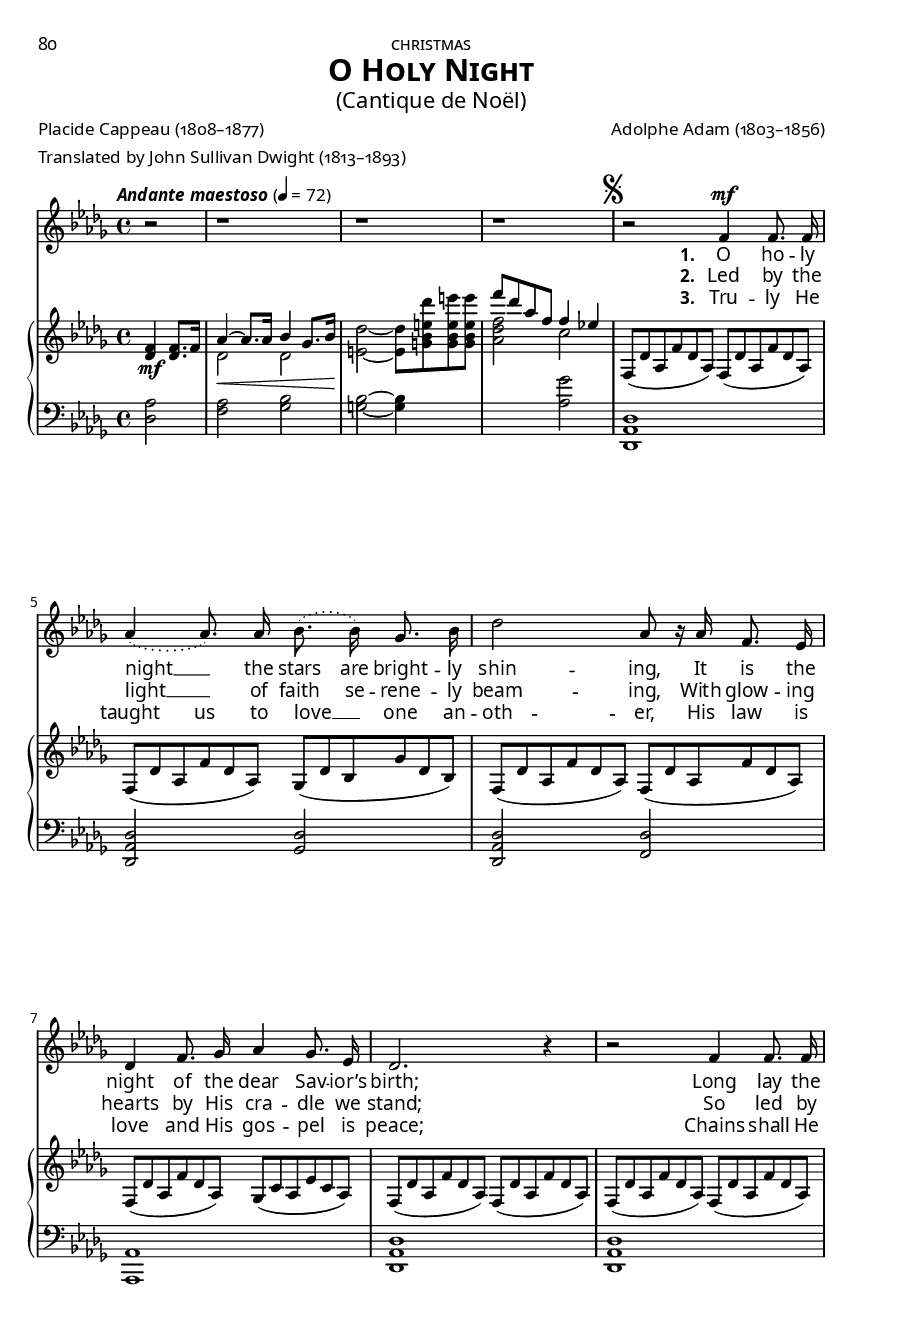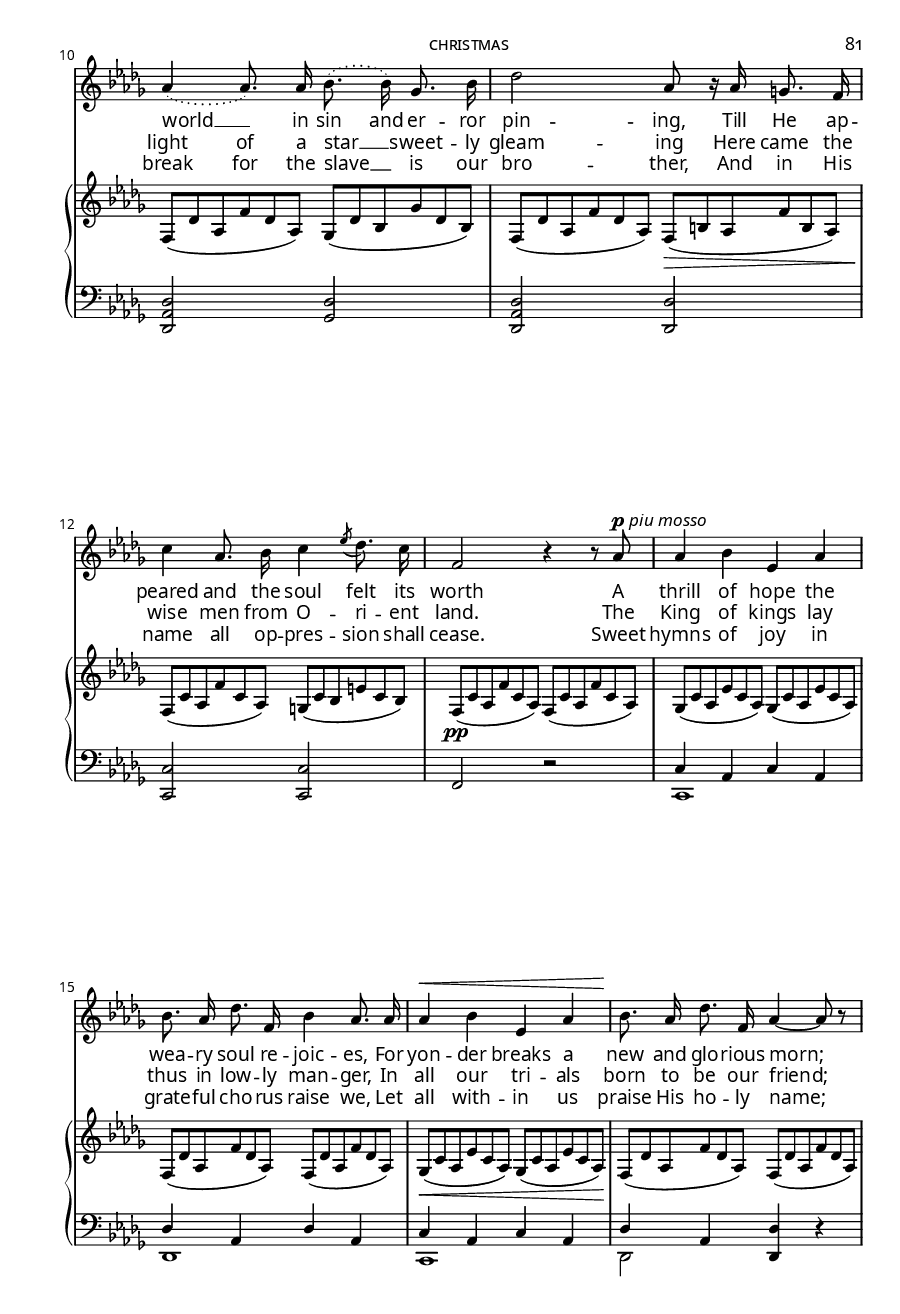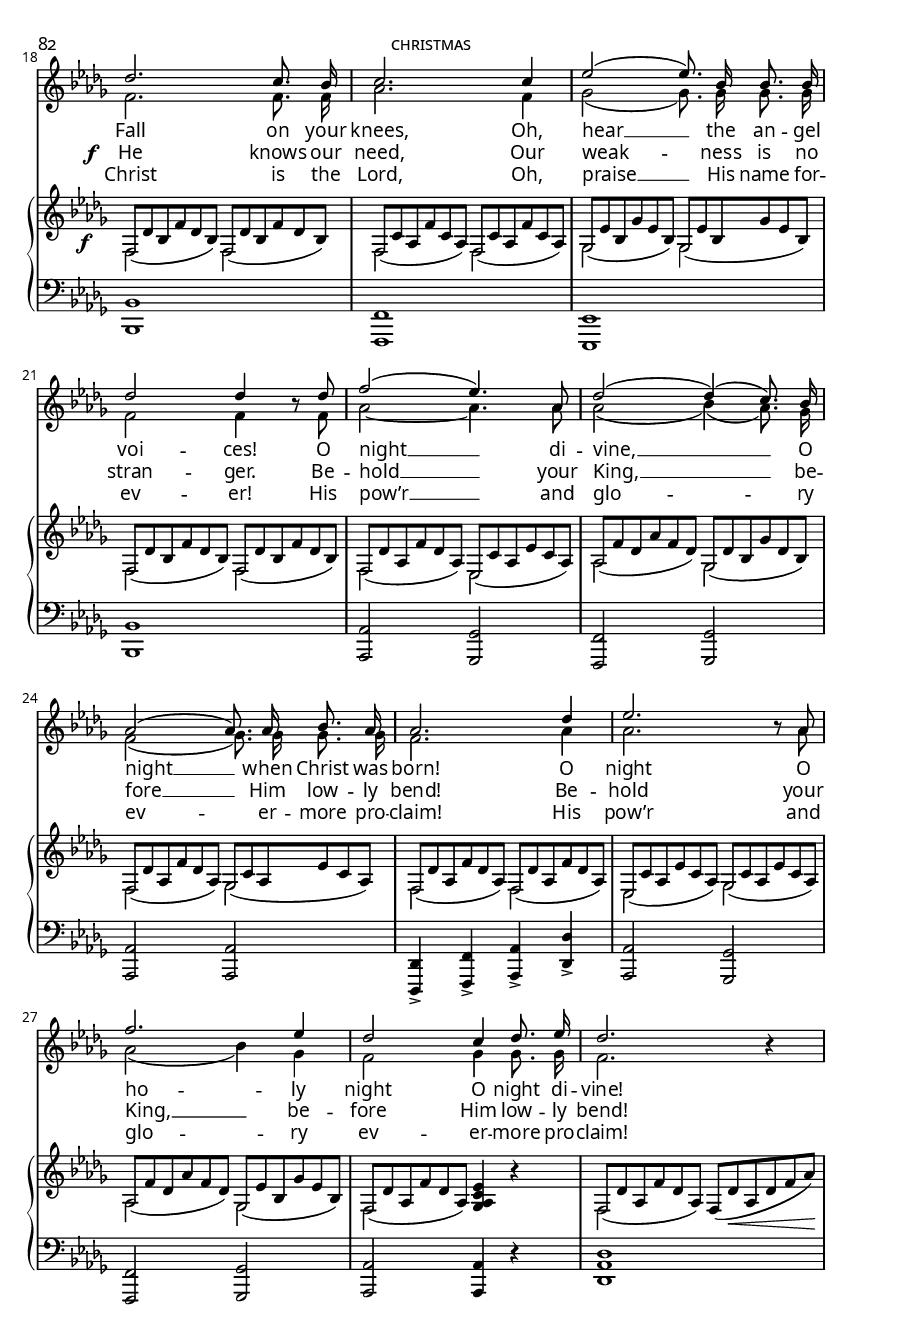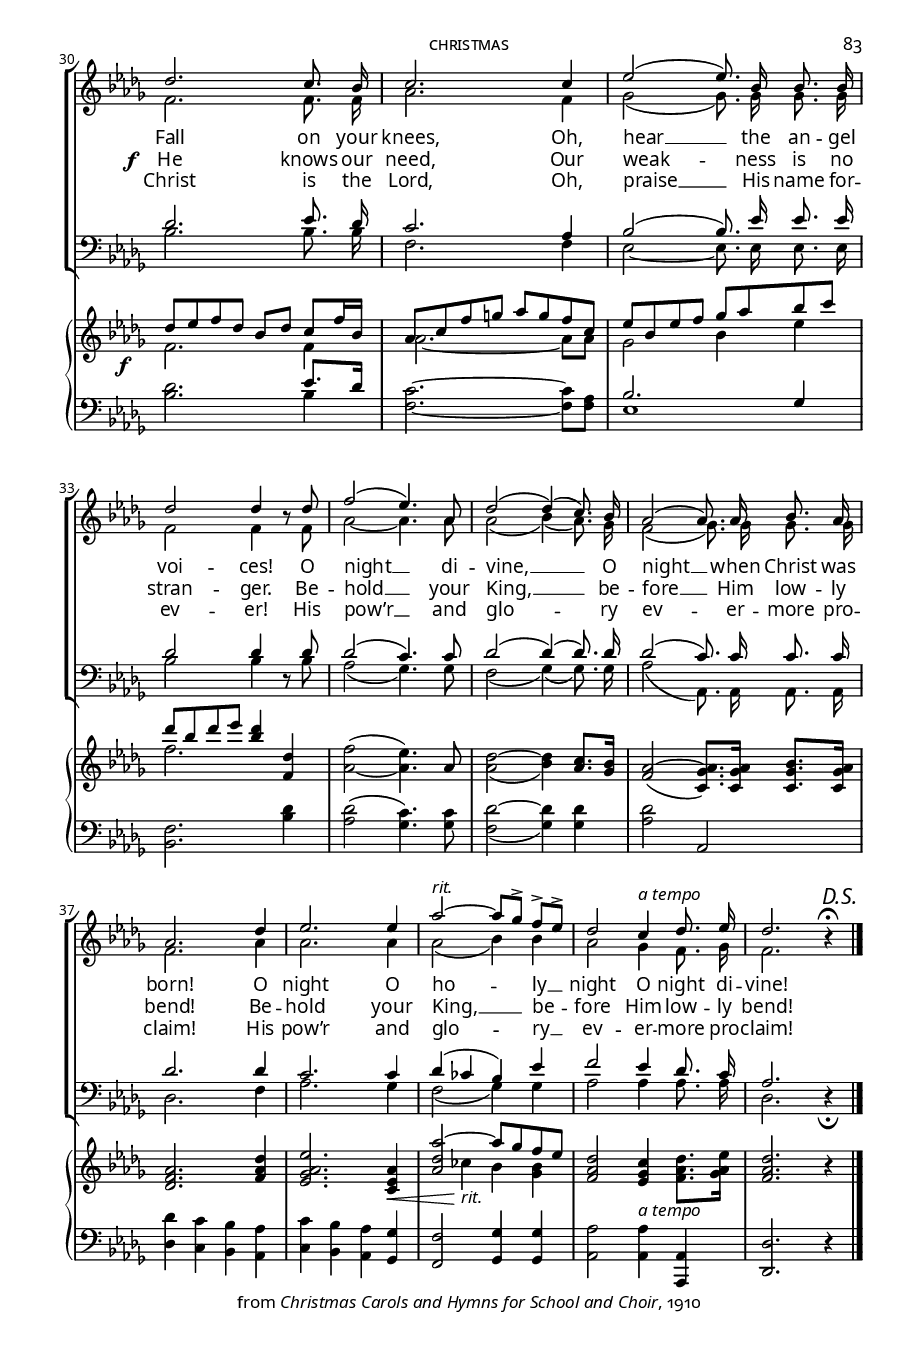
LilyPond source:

\version "2.14.2"
\include "util.ly"
\header {
  title = \markup{\override #'(font-name . "Garamond Premier Pro Semibold"){ \abs-fontsize #15 \smallCapsOldStyle"O Holy Night"}}
  subtitle = \markup{\override #'(font-name . "Garamond Premier Pro"){ \abs-fontsize #10.5 "(Cantique de Noël)"}}
  composer = \markup\oldStyleNum"Adolphe Adam (1803–1856)"
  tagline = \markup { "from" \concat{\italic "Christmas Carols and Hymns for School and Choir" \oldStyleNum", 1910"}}
  poet = \markup\oldStyleNum"Placide Cappeau (1808–1877)"
  meter = \markup\oldStyleNum"Translated by John Sullivan Dwight (1813–1893)"
}
\paper {
  paper-height = 9\in
  paper-width = 6\in
  indent = 0\in
  %system-system-spacing = #'((basic-distance . 10) (padding . 0))
  system-system-spacing =
    #'((basic-distance . 0)
       (minimum-distance . 0)
       (padding . -15)
       (stretchability . 100))
  markup-system-spacing =
    #'((basic-distance . 0)
       (minimum-distance . 0)
       (padding . 1)
       (stretchability . 0))
  top-system-spacing =
    #'((basic-distance . 0)
       (minimum-distance . 0)
       (padding . 0)
       (stretchability . 0))
%8.5x11  system-system-spacing #'stretchability = 100
%8.5x11  markup-system-spacing #'stretchability = 100
%8.5x11  top-system-spacing #'stretchability = 80
%8.5x11  last-bottom-spacing #'stretchability = 80
  ragged-last-bottom = ##f
  ragged-bottom = ##f
  two-sided = ##t
  inner-margin = 0.5\in
  outer-margin = 0.25\in
  top-margin = 0.25\in
  bottom-margin = 0.25\in
  first-page-number = #080
  print-first-page-number = ##t
  headerLine = \markup{\override #'(font-name . "Garamond Premier Pro") \smallCapsOldStyle"christmas"}
  oddHeaderMarkup = \markup\fill-line{
     \override #'(font-name . "Garamond Premier Pro")\abs-fontsize #8.5
     \combine 
        \fill-line{"" \on-the-fly #print-page-number-check-first
        \oldStylePageNum""
        }
        \fill-line{\headerLine}
  }
  evenHeaderMarkup = \markup {
     \override #'(font-name . "Garamond Premier Pro")\abs-fontsize #8.5
     \combine
        \on-the-fly #print-page-number-check-first
        \oldStylePageNum""
        \fill-line{\headerLine}
  }
}
#(set-global-staff-size 15) \paper{ #(define fonts (make-pango-font-tree "GoudyOlSt BT" "Garamond Premier Pro" "Garamond Premier Pro" (/ 15 20))) }
global = {
  \key des \major
  \time 4/4
  \autoBeamOff
  #'line-break-system-details #'((alignment-distances . (-100)))
  \override DynamicLineSpanner #'staff-padding = #0.0
  \override DynamicLineSpanner #'Y-extent = #'(-1 . 1)
}
globalNoTime = {
  \key des \major
  \autoBeamOff
  #'line-break-system-details #'((alignment-distances . (-100)))
  \override DynamicLineSpanner #'staff-padding = #0.0
  \override DynamicLineSpanner #'Y-extent = #'(-1 . 1)
}

sopMusicPre = \relative c' {
  \tempo \markup\italic"Andante maestoso" 4 = 72
  r2 | r1 | r1 | r1 | \mark \markup { \musicglyph #"scripts.segno" }
  r2 f4^\mf f8.\noBeam f16 | \break
  
  \slurDotted aes4( aes8.\noBeam) aes16\noBeam bes8.\noBeam( bes16\noBeam) ges8.\noBeam bes16 |
  des2 aes8\noBeam r16 aes16 f8.\noBeam ees16 | \break
  
  des4 f8. ges16\noBeam aes4 ges8.\noBeam ees16 |
  des2. r4 |
  r2 f4 f8.\noBeam f16 | \pageBreak
  
  %page 2
  aes4( aes8.) aes16\noBeam bes8.\noBeam( bes16) ges8.\noBeam bes16 |
  des2 aes8\noBeam r16 aes16 g8.\noBeam f16\noBeam | \break
  
  c'4 aes8.\noBeam bes16 c4 \slurSolid \acciaccatura ees8 des8.\noBeam c16 |
  f,2 r4 r8 aes8\noBeam^\markup{\dynamic"p" \italic"piu mosso"} |
  aes4 bes ees, aes | \break
  
  bes8.\noBeam aes16 des8.\noBeam f,16 bes4 aes8.\noBeam aes16 |
  aes4^\< bes ees, aes |
  bes8.\noBeam\! aes16 des8. f,16 aes4~ aes8 r8 \pageBreak
}
sopMusic = \relative c'' {
  \repeat unfold 2 {
    des2. c8.\noBeam bes16 |
    c2. c4 |
    ees2( ees8.\noBeam) bes16\noBeam bes8.\noBeam bes16 |
    
    des2 des4 bes8\rest des8 |
    f2( ees4.) aes,8 |
    
    des2( des4)( c8.\noBeam) bes16 |
    aes2( aes8.\noBeam) aes16 bes8.\noBeam aes16 |
    aes2. des4 |
  }
  \alternative {
    %page 4
    %first ending
    {
      ees2. bes8\rest aes8 |
      f'2. ees4 |
      des2 c4 des8.\noBeam ees16 |
      
      des2. bes4\rest | \pageBreak
    }
    %second ending
    {
      ees2. ees4 |
    }
  }
  aes2~^\markup\italic"rit." aes8[ ges]^> f[^> ees]^> |
  des2 c4^\markup\italic"a tempo" des8.\noBeam ees16 |
  des2. bes4\rest\fermata \bar "|."
  \once \override Score.RehearsalMark #'break-visibility = #end-of-line-visible
  \once \override Score.RehearsalMark #'self-alignment-X = #RIGHT
  \mark\markup\italic"D.S."
}
sopWords = \lyricmode {
  
}

altoMusic = \relative c' {
  \repeat unfold 2 {
    f2. f8.\noBeam f16 |
    aes2. f4 |
    ges2( ges8.\noBeam) ges16 ges8.\noBeam ges16 |
    
    f2 f4 s8 f |
    aes2~ aes4. aes8 |
    
    aes2( bes4)( aes8.\noBeam) ges16 |
    f2( ges8.\noBeam) ges16 ges8.\noBeam ges16 |
    f2. aes4 |
  }
  
  %page 3
  \alternative {
    %first ending
    {
      aes2. s8 aes8 |
      aes2( bes4) ges4 |
      f2 ges4 ges8.\noBeam ges16 |
      
      f2. s4 |
    }
    %second ending
    {
      aes2. aes4 |
    }
  }
  aes2( bes4) bes |
  aes2 ges4 f8.\noBeam ges16 |
  f2. s4 \bar "|."
}
chorusWords = \lyricmode {
  \unset ignoreMelismata
  Fall on your knees, Oh, hear __ the an -- gel voi -- ces!
  O night __ di -- vine, __
  O night __ when Christ was born!
  \set associatedVoice = "altos"
  O night O ho -- ly night
  O night di -- vine!
  \unset associatedVoice
  
  \dropLyricsV
  Fall on your knees, Oh, hear __ the an -- gel \break voi -- ces!
  O night __ di -- vine, __
  O night __ when Christ was \break born!
  O night O ho -- ly __ night
  O night di -- vine!
}
chorusWordsII = {
  \set stanza = \markup\dynamic"f"
  \lyricmode {
    \unset ignoreMelismata
    He knows our need, Our weak -- ness is no stran -- ger.
    Be -- hold __ your King, __ be -- fore __ Him low -- ly bend!
    \set associatedVoice = "altos"
    Be -- hold your King, __ be -- fore Him low -- ly bend!
    \unset associatedVoice
  }
  \set stanza = \markup\dynamic"f"
  \lyricmode {
    \dropLyricsV
    He knows our need, Our weak -- ness is no stran -- ger.
    Be -- hold __ your King, __ be -- fore __ Him low -- ly bend!
    Be -- hold your King, __ be -- fore Him low -- ly bend!
  }
}
chorusWordsIII = \lyricmode {
  \unset ignoreMelismata
  Christ is the Lord, Oh, praise __ His name for -- ev -- er!
  His pow’r __ and glo -- ry ev -- er -- more pro -- claim!
  \set associatedVoice = "altos"
  His pow’r and glo -- ry ev -- er -- more pro -- claim!
  \unset associatedVoice
  
  \dropLyricsV
  Christ is the Lord, Oh, praise __ His name for -- ev -- er!
  His pow’r __ and glo -- ry ev -- er -- more pro -- claim!
  His pow’r and glo -- ry __ ev -- er -- more pro -- claim!
}

altoWords = \lyricmode {
  \set stanza = #"1. "
  \set ignoreMelismata = ##t
  O ho -- ly night __ _ the stars are bright -- ly shin -- ing,
  It is the night of the dear Sav -- ior’s birth;
  
  Long lay the world __ _ in sin and er -- ror pin -- ing,
  Till He ap -- peared and the soul felt its worth
  A thrill of hope the wea -- ry soul re -- joic -- es,
  For yon -- der breaks a new and glo -- rious morn; _
}
altoWordsII = \lyricmode {
  \set stanza = #"2. "
  \set ignoreMelismata = ##t
  Led by the light __ _ of faith se -- rene -- ly beam -- ing,
  With glow -- ing hearts by His cra -- dle we stand;
  
  So led by light of a star __ _ sweet -- ly gleam -- ing
  Here came the wise men from O -- ri -- ent land.
  The King of kings lay thus in low -- ly man -- ger,
  In all our tri -- als born to be our friend; _
}
altoWordsIII = \lyricmode {
  \set stanza = #"3. "
  \set ignoreMelismata = ##t
  Tru -- ly He taught us to love __ _ one an -- oth -- er,
  His law is love and His gos -- pel is peace;
  
  Chains shall He break for the slave __ _ is our bro -- ther,
  And in His name all op -- pres -- sion shall cease.
  Sweet hymns of joy in grate -- ful cho -- rus raise we,
  Let all with -- in us praise His ho -- ly name; _
}
altoWordsIV = \lyricmode {
}
altoWordsV = \lyricmode {
}
altoWordsVI = \lyricmode {
}
tenorMusic = \relative c' {
  des2. ees8.\noBeam des16 |
  c2. aes4 |
  bes2( bes8.\noBeam) ees16 ees8.\noBeam ees16 |
  
  des2 des4 s8 des8 |
  des2( c4.) c8 |
  
  des2( des4)( des8.\noBeam) des16 |
  des2( c8.\noBeam) c16 c8.\noBeam c16 |
  des2. des4 |
  
  %page 3
  %first ending
%  c2. s8 c8 |
%  des2~ des4 bes |
%  aes2 ees'4 des8.\noBeam c16 |
  
%  des2. s4 |
  %second ending
  c2. c4 |
  
  des4( ces bes) ees |
  f2 ees4 des8.\noBeam c16 |
  aes2. s4 \bar "|."
}
tenorWords = \lyricmode {

}

bassMusic = \relative c' {
  bes2. bes8.\noBeam bes16 |
  f2. f4 |
  ees2~ ees8.\noBeam ees16 ees8.\noBeam ees16 |
  
  bes'2 bes4 d,8\rest bes'8 |
  aes2( ges4.) ges8 |
  
  f2( ges4)( ges8.\noBeam) ges16 |
  aes2( aes,8.) aes16\noBeam aes8. aes16\noBeam |
  des2. f4 |
  
  %page 4
  %first ending
%  aes2. des,8\rest ges8 |
%  f2( ges4) ges |
%  aes2 aes4 aes8.\noBeam aes,16 |
  
%  des2. des4\rest |
  %second ending
  aes2. ges4 |
  
  f2( ges4) ges |
  aes2 aes4 aes8.\noBeam aes16 |
  des,2. des4\rest\fermata \bar "|."
}
bassWords = \lyricmode {

}

pianoRH = \relative c {
  \override TupletBracket #'bracket-visibility = ##f 
  \mergeDifferentlyHeadedOn
%  \times 2/3 { f8[(_\mf des' aes} \times 2/3 { f' des aes])} \times 2/3 { f8[( des' aes } \times 2/3 { f' des aes]) } |
  
  \partial 2 <f' des>4_\mf q8.[ f16] |
  << {aes4~ aes8.[ aes16] bes4 ges8.[ bes16] |
      s1 |
      f''8[ des aes f] f4 ees!} \\
     {des,2_\< des |
      <e des'>2~\! q8[ <g bes e des'> <g bes e e'> q] |
      <aes des f>2 c |
     } >>
  
  \override TupletNumber #'text = #""
  \times 2/3 {
    f,,8[( des' aes f' des aes]) f8[( des' aes f' des aes]) |
    
    f8[( des' aes f' des aes]) ges[( des' bes ges' des bes]) |
    f8[( des' aes f' des aes]) f8[( des' aes f' des aes]) |
    
    f8[( des' aes f' des aes]) ges[( c aes ees' c aes]) |
    f8[( des' aes f' des aes]) f8[( des' aes f' des aes]) |
    f8[( des' aes f' des aes]) f8[( des' aes f' des aes]) |
    
    %page 2
    f8[( des' aes f' des aes]) ges[( des' bes ges' des bes]) |
    f8[( des' aes f' des aes]) f8[(_\> b aes f' b, aes]) |
    
    f8[(\! c' aes f' c aes]) g[( c bes e c bes]) |
    f8[(_\pp c' aes f' c aes]) f8[( c' aes f' c aes]) |
    ges8[( c aes ees' c aes]) ges8[( c aes ees' c aes]) |
    
    f8[( des' aes f' des aes]) f8[( des' aes f' des aes]) |
    ges8[(_\< c aes ees' c aes]) ges8[( c aes ees' c aes]) |
    f8[(\! des' aes f' des aes]) f8[( des' aes f' des aes]) |
  }
    %page 3 (Chorus)
    << \override TupletBracket #'bracket-visibility = ##f
       \override TupletNumber #'text = #"" \times 2/3 {
       \once\override DynamicText #'X-offset = #-6
      f8[_(_\f des' bes f' des bes]) f8[_( des' bes f' des bes]) |
      f8[_( c' aes f' c aes]) f8[_( c' aes f' c aes]) |
      ges[_( ees' bes ges' ees bes]) ges[_( ees' bes ges' ees bes]) |
      
      f8[_( des' bes f' des bes]) f8[_( des' bes f' des bes]) |
      f8[_( des' aes f' des aes]) ees8[_( c' aes ees' c aes]) |
      
      aes8[_( f' des aes' f des]) ges,8[_( des' bes ges' des bes]) |
      f8[_( des' aes f' des aes]) ges[_( c aes ees' c aes]) |
      f8[_( des' aes f' des aes]) f8[_( des' aes f' des aes]) |
    } \\ {
      f2 f | f f | ges ges |
      
      f f | f ees |
      
      aes ges | f ges | f f |      
    } >>
      
    %page 4
    %first ending
    << \override TupletBracket #'bracket-visibility = ##f
       \override TupletNumber #'text = #"" \times 2/3 {
      ees8[_( c' aes ees' c aes]) ges[_( c aes ees' c aes]) |
      aes8[_( f' des aes' f des]) ges,[_( ees' bes ges' ees bes]) |
      f8[_( des' aes f' des aes])
      } \\ {
      ees2 ges | aes ges | f
    } >>
    <ges aes c ees>4  r4 |
    << { \override TupletBracket #'bracket-visibility = ##f
       \override TupletNumber #'text = #"" \times 2/3 {
        f8[_( des' aes f' des aes]) f8[_( des'_\< aes des f aes]\!) |
      }} \\ { f,2 s} 
      >>
    
    << {       \once\override DynamicText #'X-offset = #-6
        des''8[_\f ees f des] bes[ des] c[ f16 bes,] |
        aes8[ c f g] aes[ g f c] |
        ees[ bes ees f] ges[ aes bes c] |
        des[ bes des ees] <des bes>4 <des, f,> | } \\
       {f,2. f4 |
        aes2.~ aes8[ aes] |
        ges2 bes4 ees |
        f2. s4 } >>
    
    \override TieColumn #'tie-configuration = #'((-2.0 . -1))
    <f aes,>2~^( <ees aes,>4.) aes,8 |
    \override TieColumn #'tie-configuration = #'()
    <aes des>2~_( <des bes>4) <c aes>8.[ <bes ges>16] |
    \override TieColumn #'tie-configuration = #'((0.0 . 1))
    <aes f>2~_( <aes ges c,>8.)[ q16] <bes ges c,>8.[ <aes ges c,>16] |
    <aes f des>2. <des aes f>4 |
    
    <ees aes, ges ees>2. 
    << { <aes, ees c>4 | <aes des aes'>2~ aes'8[ ges f ees] } \\
       { s4_\< | s8. s16\! ces4_\markup\italic"rit." bes4 <bes ges> } >>
    <des aes f>2 <c ges ees>4_\markup\italic"a tempo" <des aes f>8.[ <ees aes, ges>16] |
    <des aes f>2. r4 \bar "|."
}
pianoLH = \relative c {
  \partial 2 <des aes'>2 |
  <f aes>2 <ges bes> |
  <g bes>2~ q4 s |
  s2 <aes ges'>2 |

  <des, aes des,>1 |
%  q |
  
  q2 <des ges,> |
  <des aes des,> <des f,> |
  
  <aes aes,>1 |
  <des aes des,> |
  q |
  
  %page 2
  q2 <des ges,> |
  <des aes des,> <des des,> |
  <c c,> <c c,> |
  f, r |
  << \new Voice { \voiceOne  c'4 aes c aes | des aes des aes | c aes c aes | des aes }
     \new Voice { \voiceTwo c,1 | des | c | des2 }
  >>
  <des des'>4 r |
  
  %page 3 (Chorus)
  <bes' bes,>1 |
  <f f,>1 |
  <ees ees,>1 |
  
  <bes' bes,> |
  <aes aes,>2 <ges ges,> |
  
  <f f,> <ges ges,> |
  <aes aes,> q |
  <des, des,>4-> <f f,>-> <aes aes,>-> <des des,>-> |
  
  %page 4
  % first ending
  <aes aes,>2 <ges ges,> |
  <f f,> <ges ges,> |
  <aes aes,> q4 r4 |
  
  <des aes des,>1 |
  
  <bes' des>2. << {ees8.[ des16]} \\ bes4 >> |
  <c f,>2.~ q8[ <aes f>] |
  << {bes2. ges4} \\ ees1 >> |
  <f bes,>2. <bes des>4 |
  
  <des aes>2^( <c ges>4.) q8 |
  <des f,>2~_( <des ges,>4) q |
  <des aes>2 aes, |
  <des des'>4 <c c'> <bes bes'> <aes aes'> |
  
  <c c'> <bes bes'> <aes aes'> <ges ges'> |
  <f f'>2 <ges ges'>4 q |
  <aes aes'>2 q4 <aes aes,>4 |
  <des des,>2. r4 \bar "|."
}

\score {
   <<
   \new ChoirStaff <<
%    \new Lyrics = sopranos { s1 }
    \new Staff = women {
      \set Staff.explicitKeySignatureVisibility = #end-of-line-invisible
      \new Voice = "sopranos" {
        \global \sopMusicPre 
      }
      << \new Voice = "chorus" {
        \voiceOne \globalNoTime \sopMusic
      }
      \new Voice = "altos" {
        \voiceTwo \globalNoTime \altoMusic
      }
      >>
    }
    \new Lyrics = "altos" { s1 }
    \new Lyrics = "altosII" { s1 }
    \new Lyrics = "altosIII" { s1 }
    \new Lyrics = "altosIV" { s1 }
    \new Lyrics = "altosV" { s1 }
    \new Lyrics = "altosVI" { s1 }
 %   \new Lyrics = "tenors" { s1 }
    \new Staff = men <<
       \set Staff.explicitKeySignatureVisibility = #end-of-line-invisible
         \override Staff.TimeSignature #'stencil = ##f

      \set Staff.clefGlyph = #""
      \clef bass
      \new Voice = "tenors" {
        \voiceOne
        { s1*29 s2 \globalNoTime \tenorMusic }
      }
      \new Voice = "basses" {
        \voiceTwo { s1*29 s2 \globalNoTime \bassMusic }
      }
    >>
%    \new Lyrics = basses { s1 }
%    \context Lyrics = sopranos \lyricsto sopranos \sopWords
    \context Lyrics = altos \lyricsto sopranos \altoWords
    \context Lyrics = altosII \lyricsto sopranos \altoWordsII
    \context Lyrics = altosIII \lyricsto sopranos \altoWordsIII
    \context Lyrics = altos \lyricsto chorus \chorusWords 
    \context Lyrics = altosII \lyricsto chorus \chorusWordsII
    \context Lyrics = altosIII \lyricsto chorus \chorusWordsIII 
    \context Lyrics = altosIV \lyricsto sopranos \altoWordsIV
    \context Lyrics = altosV \lyricsto sopranos \altoWordsV
    \context Lyrics = altosVI \lyricsto sopranos \altoWordsVI
%    \context Lyrics = tenors \lyricsto tenors \tenorWords
%    \context Lyrics = basses \lyricsto basses \bassWords
   >>
    \new PianoStaff << \new Staff {
         
         \key des \major \time 4/4 \new Voice { \pianoRH } } \new Staff {
         
         \key des \major \time 4/4 \clef "bass" \pianoLH } >>
  >>
  \layout {
   % ragged-right = ##t
    \context {
      \Score
      \override SpacingSpanner #'base-shortest-duration = #(ly:make-moment 1 4)
      \override SpacingSpanner #'common-shortest-duration = #(ly:make-moment 1 4)
%      \override LyricText #'font-series = #'bold
    }
    \context {
      % a little smaller so lyrics
      % can be closer to the staff
      \Staff \RemoveEmptyStaves
      \override VerticalAxisGroup #'remove-first = ##t
      \override VerticalAxisGroup #'minimum-Y-extent = #'(-3 . 3)
      \override VerticalAxisGroup #'staff-staff-spacing =
      #'((basic-distance . 5)
         (minimum-distance . 1)
         (padding . 1)
         (stretchability . 2))
    }
  }
}
